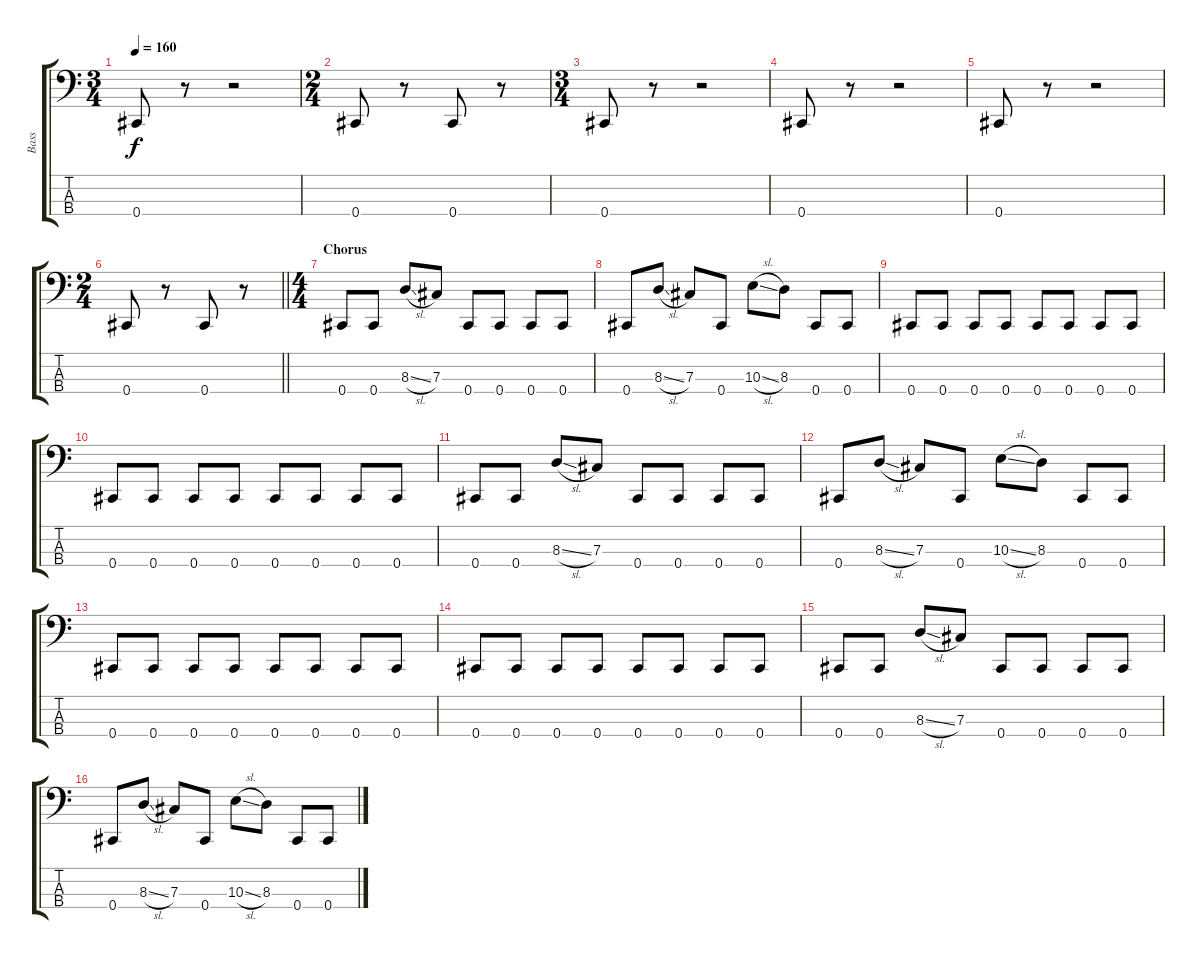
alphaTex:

\track ("Bass" "Bass") {instrument electricbasspick}
\staff {score tabs}
\tuning (E2 B1 Gb1 Db1) {hide}
\ts (3 4)
\tempo 160
\clef f4
\ks c
0.4.8{dy f} r.8 r.2 |
\ts (2 4)
0.4.8 r.8 0.4.8 r.8 |
\ts (3 4)
0.4.8 r.8 r.2 |
0.4.8 r.8 r.2 |
0.4.8 r.8 r.2 |
\ts (2 4)
\barLineRight lightlight
0.4.8 r.8 0.4.8 r.8 |
\ts (4 4)
\section ("" "Chorus")
0.4.8 0.4.8 8.3{sl}.8 7.3.8 0.4.8 0.4.8 0.4.8 0.4.8 |
0.4.8 8.3{sl}.8 7.3.8 0.4.8 10.3{sl}.8 8.3.8 0.4.8 0.4.8 |
0.4.8 0.4.8 0.4.8 0.4.8 0.4.8 0.4.8 0.4.8 0.4.8 |
0.4.8 0.4.8 0.4.8 0.4.8 0.4.8 0.4.8 0.4.8 0.4.8 |
0.4.8 0.4.8 8.3{sl}.8 7.3.8 0.4.8 0.4.8 0.4.8 0.4.8 |
0.4.8 8.3{sl}.8 7.3.8 0.4.8 10.3{sl}.8 8.3.8 0.4.8 0.4.8 |
0.4.8 0.4.8 0.4.8 0.4.8 0.4.8 0.4.8 0.4.8 0.4.8 |
0.4.8 0.4.8 0.4.8 0.4.8 0.4.8 0.4.8 0.4.8 0.4.8 |
0.4.8 0.4.8 8.3{sl}.8 7.3.8 0.4.8 0.4.8 0.4.8 0.4.8 |
0.4.8 8.3{sl}.8 7.3.8 0.4.8 10.3{sl}.8 8.3.8 0.4.8 0.4.8
